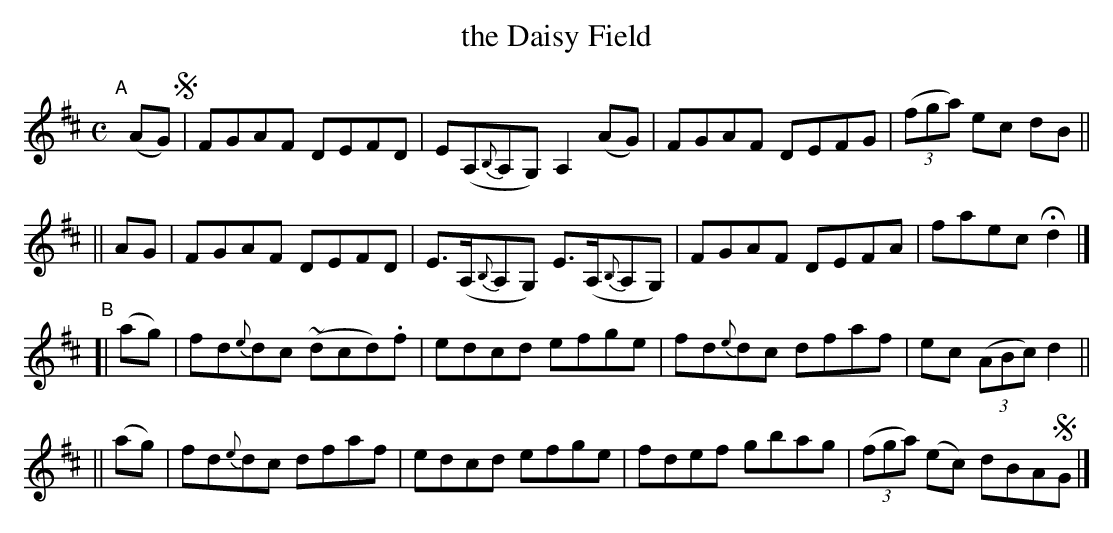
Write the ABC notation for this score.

X:1
T: the Daisy Field
M: C
L: 1/8
K: D
"^A"\
[|](AG) !segno!| FGAF DEFD | E(A,{B,}A,G,) A,2(AG) | FGAF DEFG | (3(fga) ec dB ||
|| AG | FGAF DEFD | E>(A,{B,}A,G,) E>(A,{B,}A,G,) | FGAF DEFA | faec Hd2 |]
"^B"\
[| (ag) | fd{e}dc (~dcd).f | edcd efge | fd{e}dc dfaf | ec (3(ABc) d2 ||
|| (ag) | fd{e}dc dfaf | edcd efge | fdef gbag | (3(fga) (ec) dBA!segno!G |]
